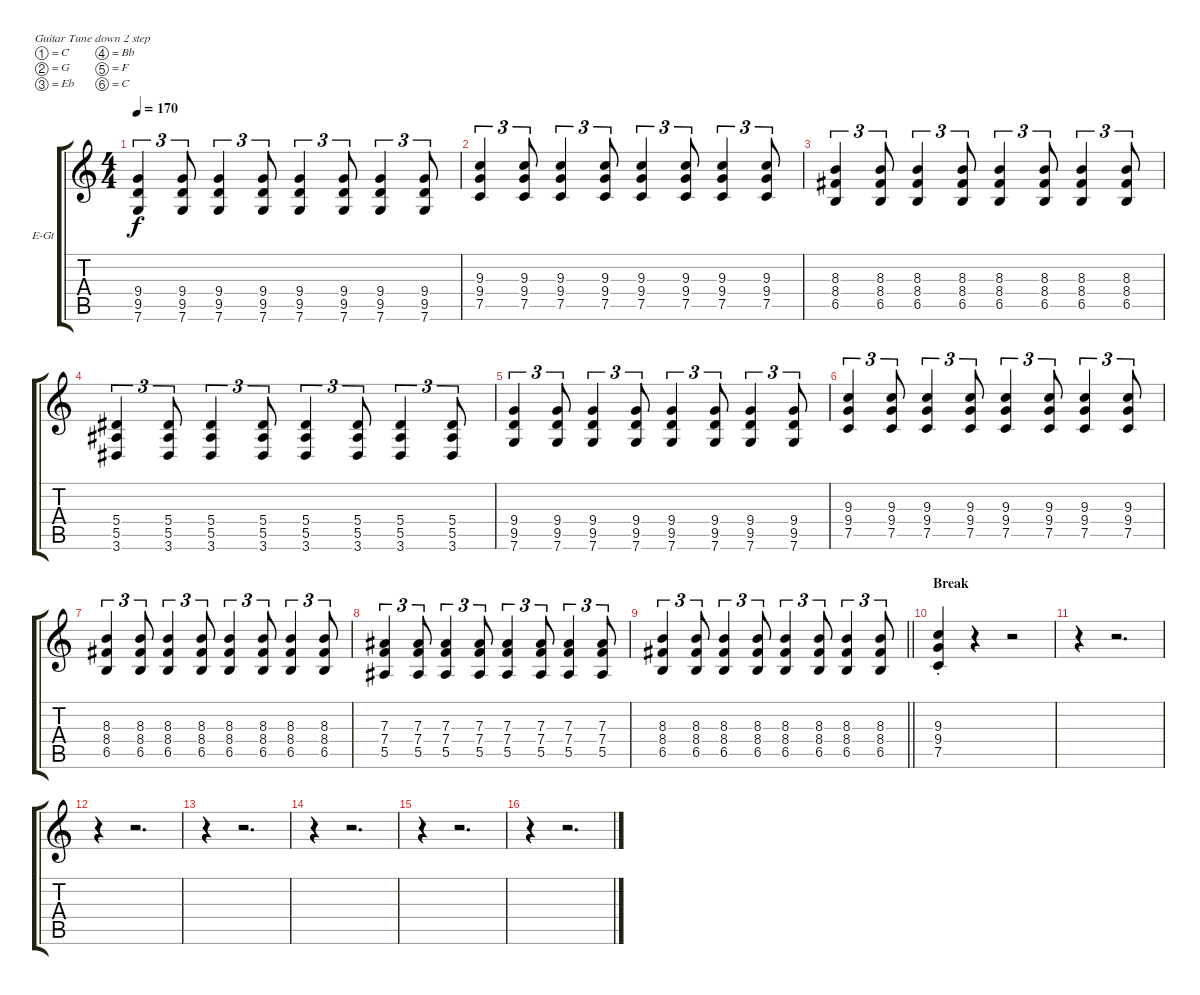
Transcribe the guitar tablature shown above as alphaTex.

\bracketExtendMode groupsimilarinstruments
\firstSystemTrackNameOrientation horizontal
\otherSystemsTrackNameOrientation horizontal
\track ("Josh Homme [Guitar2]" "E-Gt") {instrument distortionguitar}
\staff {score tabs}
\tuning (C4 G3 Eb3 Bb2 F2 C2)
\ts (4 4)
\tempo 170
\clef g2
\ks c
(9.4 9.5 7.6).4{tu (3 2) dy f} (9.4 9.5 7.6).8{tu (3 2)} (9.4 9.5 7.6).4{tu (3 2)} (9.4 9.5 7.6).8{tu (3 2)} (9.4 9.5 7.6).4{tu (3 2)} (9.4 9.5 7.6).8{tu (3 2)} (9.4 9.5 7.6).4{tu (3 2)} (9.4 9.5 7.6).8{tu (3 2)} |
(9.3 9.4 7.5).4{tu (3 2)} (9.3 9.4 7.5).8{tu (3 2)} (9.3 9.4 7.5).4{tu (3 2)} (9.3 9.4 7.5).8{tu (3 2)} (9.3 9.4 7.5).4{tu (3 2)} (9.3 9.4 7.5).8{tu (3 2)} (9.3 9.4 7.5).4{tu (3 2)} (9.3 9.4 7.5).8{tu (3 2)} |
(8.3 8.4 6.5).4{tu (3 2)} (8.3 8.4 6.5).8{tu (3 2)} (8.3 8.4 6.5).4{tu (3 2)} (8.3 8.4 6.5).8{tu (3 2)} (8.3 8.4 6.5).4{tu (3 2)} (8.3 8.4 6.5).8{tu (3 2)} (8.3 8.4 6.5).4{tu (3 2)} (8.3 8.4 6.5).8{tu (3 2)} |
(5.4 5.5 3.6).4{tu (3 2)} (5.4 5.5 3.6).8{tu (3 2)} (5.4 5.5 3.6).4{tu (3 2)} (5.4 5.5 3.6).8{tu (3 2)} (5.4 5.5 3.6).4{tu (3 2)} (5.4 5.5 3.6).8{tu (3 2)} (5.4 5.5 3.6).4{tu (3 2)} (5.4 5.5 3.6).8{tu (3 2)} |
(9.4 9.5 7.6).4{tu (3 2)} (9.4 9.5 7.6).8{tu (3 2)} (9.4 9.5 7.6).4{tu (3 2)} (9.4 9.5 7.6).8{tu (3 2)} (9.4 9.5 7.6).4{tu (3 2)} (9.4 9.5 7.6).8{tu (3 2)} (9.4 9.5 7.6).4{tu (3 2)} (9.4 9.5 7.6).8{tu (3 2)} |
(9.3 9.4 7.5).4{tu (3 2)} (9.3 9.4 7.5).8{tu (3 2)} (9.3 9.4 7.5).4{tu (3 2)} (9.3 9.4 7.5).8{tu (3 2)} (9.3 9.4 7.5).4{tu (3 2)} (9.3 9.4 7.5).8{tu (3 2)} (9.3 9.4 7.5).4{tu (3 2)} (9.3 9.4 7.5).8{tu (3 2)} |
(8.3 8.4 6.5).4{tu (3 2)} (8.3 8.4 6.5).8{tu (3 2)} (8.3 8.4 6.5).4{tu (3 2)} (8.3 8.4 6.5).8{tu (3 2)} (8.3 8.4 6.5).4{tu (3 2)} (8.3 8.4 6.5).8{tu (3 2)} (8.3 8.4 6.5).4{tu (3 2)} (8.3 8.4 6.5).8{tu (3 2)} |
(7.3 7.4 5.5).4{tu (3 2)} (7.3 7.4 5.5).8{tu (3 2)} (7.3 7.4 5.5).4{tu (3 2)} (7.3 7.4 5.5).8{tu (3 2)} (7.3 7.4 5.5).4{tu (3 2)} (7.3 7.4 5.5).8{tu (3 2)} (7.3 7.4 5.5).4{tu (3 2)} (7.3 7.4 5.5).8{tu (3 2)} |
\barLineRight lightlight
(8.3 8.4 6.5).4{tu (3 2)} (8.3 8.4 6.5).8{tu (3 2)} (8.3 8.4 6.5).4{tu (3 2)} (8.3 8.4 6.5).8{tu (3 2)} (8.3 8.4 6.5).4{tu (3 2)} (8.3 8.4 6.5).8{tu (3 2)} (8.3 8.4 6.5).4{tu (3 2)} (8.3 8.4 6.5).8{tu (3 2)} |
\section ("" "Break")
(9.3{st} 9.4{st} 7.5{st}).4 r.4 r.2 |
r.4 r.2{d} |
r.4 r.2{d} |
r.4 r.2{d} |
r.4 r.2{d} |
r.4 r.2{d} |
r.4 r.2{d}
